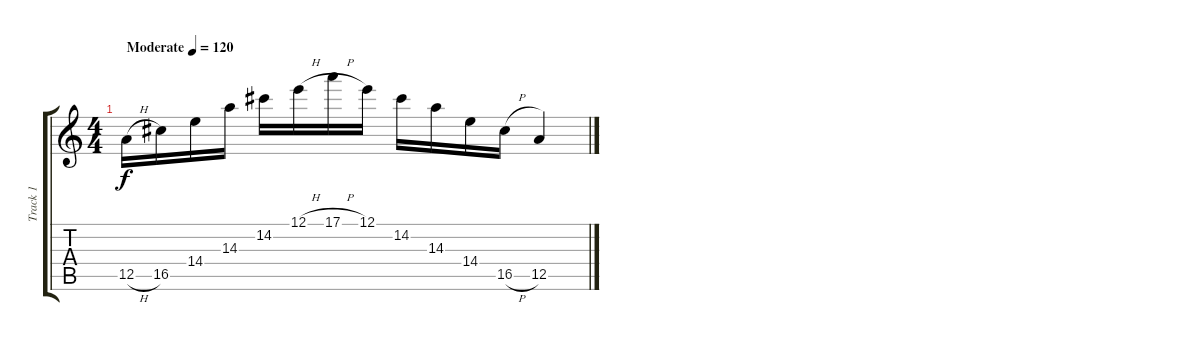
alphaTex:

\track ("Track 1" "Track 1") {instrument acousticguitarsteel}
\staff {score tabs}
\tuning (E4 B3 G3 D3 A2 E2) {hide}
\ts (4 4)
\tempo (120 "Moderate")
\clef g2
\ks c
12.5{h}.16{dy f instrument acousticguitarsteel} 16.5.16 14.4.16 14.3.16 14.2.16 12.1{h}.16 17.1{h}.16 12.1.16 14.2.16 14.3.16 14.4.16 16.5{h}.16 12.5.4
